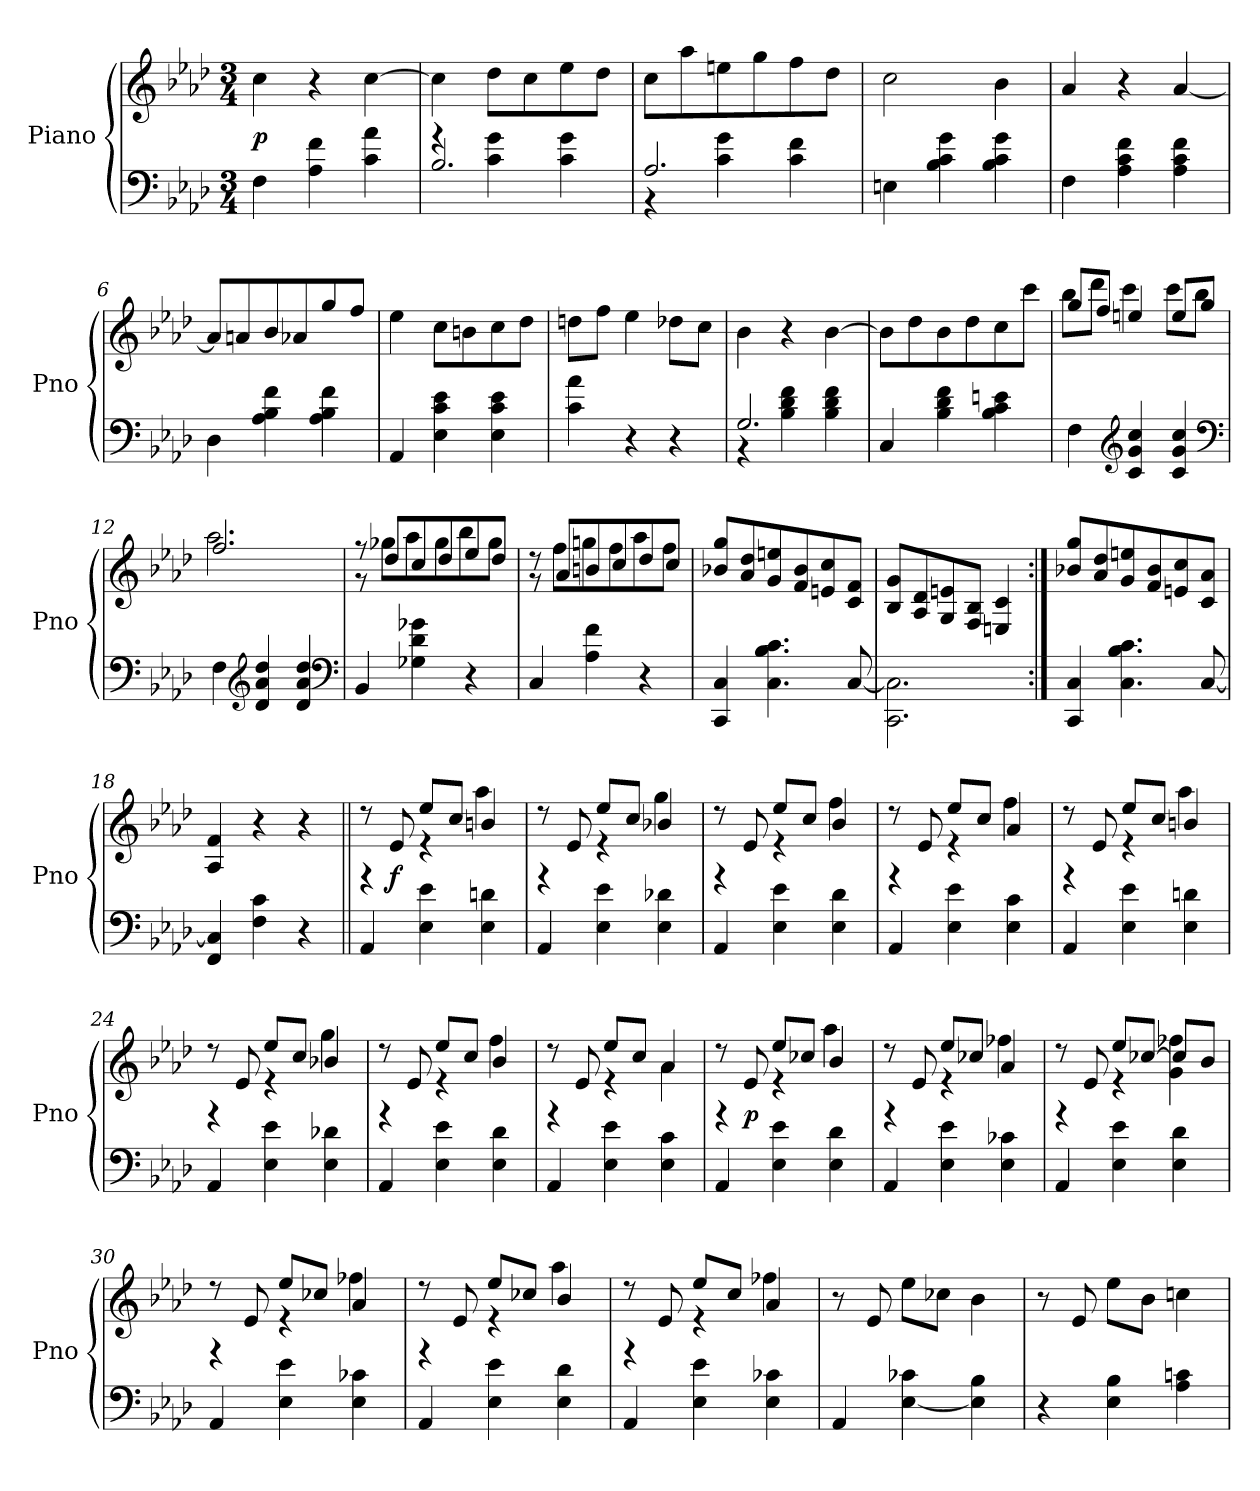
**kern	**kern	**dynam
*part1	*part1	*part1
*staff2	*staff1	*staff1/2
*I"Piano	*	*
*I'Pno	*	*
*clefF4	*clefG2	*
*k[b-e-a-d-]	*k[b-e-a-d-]	*
*f:	*f:	*
*M3/4	*M3/4	*
=1	=1	=1
4F	4cc	p
4A- 4f	4r	.
4c 4a-	[4cc	.
=2	=2	=2
*^	*	*
2.B-	4rg	4cc]	.
.	4c 4g	8dd-L	.
.	.	8cc	.
.	4c 4g	8ee-	.
.	.	8dd-J	.
=3	=3	=3	=3
2.A-	4r	8ccL	.
.	.	8aa-	.
.	4c 4g	8een	.
.	.	8gg	.
.	4c 4f	8ff	.
.	.	8dd-J	.
*v	*v	*	*
=4	=4	=4
4En	2cc	.
4B- 4c 4g	.	.
4B- 4c 4g	4b-	.
=5	=5	=5
4F	4a-	.
4A- 4c 4f	4r	.
4A- 4c 4f	[4a-	.
=6	=6	=6
4D-	8a-L]	.
.	8an	.
4A-\ 4B-\ 4f\	8b-/	.
.	8a-X/	.
4A-\ 4B-\ 4f\	8gg/	.
.	8ff/J	.
=7	=7	=7
4AA-	4ee-	.
4E- 4c 4e-	8ccL	.
.	8bn	.
4E- 4c 4e-	8cc	.
.	8dd-J	.
=8	=8	=8
4c 4a-	8ddnL	.
.	8ffJ	.
4r	4ee-	.
4r	8dd-XL	.
.	8ccJ	.
=9	=9	=9
*^	*	*
2.G	4r	4b-	.
.	4B- 4d- 4f	4r	.
.	4B- 4d- 4f	[4b-	.
*v	*v	*	*
=10	=10	=10
4C	8b-L]	.
.	8dd-	.
4B- 4d- 4f	8b-	.
.	8dd-	.
4B- 4c 4en	8cc	.
.	8cccJ	.
=11	=11	=11
*	*^	*
4F	8ggL	8bb-L	.
.	8ffJ	8ddd-J	.
*clefG2	*	*	*
4c 4g 4cc	4een	4ccc	.
4c 4g 4cc	8eeL	8cccL	.
.	8ggJ	8bb-J	.
*clefF4	*	*	*
=12	=12	=12	=12
4F	2.ff	2.aa-	.
*clefG2	*	*	*
4d- 4a- 4dd-	.	.	.
4d- 4a- 4dd-	.	.	.
*clefF4	*	*	*
=13	=13	=13	=13
4BB-	8r	8r	.
.	8dd-L	8gg-XL	.
4G-X 4d- 4g-X	8cc	8aa-	.
.	8dd-	8gg-	.
4r	8ee-	8bb-	.
.	8dd-J	8gg-J	.
=14	=14	=14	=14
4C	8r	8r	.
.	8a-L	8ffL	.
4A- 4f	8bn	8ggn	.
.	8cc	8ff	.
4r	8dd-	8aa-	.
.	8ccJ	8ffJ	.
*	*v	*v	*
=15	=15	=15
4CC 4C	8b-X 8ggL	.
.	8a- 8dd-	.
4.C 4.B- 4.c	8g 8een	.
.	8f 8b-	.
.	8en 8cc	.
[8C	8c 8fJ	.
=16	=16	=16
2.CC\ 2.C]\	8B-/ 8g/L	.
.	8A-/ 8d-/	.
.	8G/ 8en/	.
.	8F/ 8B-/J	.
.	4En/ 4c/	.
=17:|!	=17:|!	=17:|!
4CC 4C	8b-X 8ggL	.
.	8a- 8dd-	.
4.C 4.B- 4.c	8g 8een	.
.	8f 8b-	.
.	8en 8cc	.
[8C	8c 8a-J	.
=18	=18	=18
4FF 4C]	4A- 4f	.
4F 4c	4r	.
4r	4r	.
=19||	=19||	=19||
*	*^	*
4AA-	8r	4r	.
.	8e-	.	f
4E- 4e-	8ee-L	4r	.
.	8ccJ	.	.
4E- 4dn	4bn	4aa-	.
=20	=20	=20	=20
4AA-	8r	4r	.
.	8e-	.	.
4E- 4e-	8ee-L	4r	.
.	8ccJ	.	.
4E- 4d-X	4b-X	4gg	.
=21	=21	=21	=21
4AA-	8r	4r	.
.	8e-	.	.
4E- 4e-	8ee-L	4r	.
.	8ccJ	.	.
4E- 4d-	4b-	4ff	.
=22	=22	=22	=22
4AA-	8r	4r	.
.	8e-	.	.
4E- 4e-	8ee-L	4r	.
.	8ccJ	.	.
4E- 4c	4a-	4ff	.
=23	=23	=23	=23
4AA-	8r	4r	.
.	8e-	.	.
4E- 4e-	8ee-L	4r	.
.	8ccJ	.	.
4E- 4dn	4bn	4aa-	.
=24	=24	=24	=24
4AA-	8r	4r	.
.	8e-	.	.
4E- 4e-	8ee-L	4r	.
.	8ccJ	.	.
4E- 4d-X	4b-X	4gg	.
=25	=25	=25	=25
4AA-	8r	4r	.
.	8e-	.	.
4E- 4e-	8ee-L	4r	.
.	8ccJ	.	.
4E- 4d-	4b-	4ff	.
=26	=26	=26	=26
4AA-	8r	4r	.
.	8e-	.	.
4E- 4e-	8ee-L	4r	.
.	8ccJ	.	.
4E- 4c	4a-	4a-	.
=27	=27	=27	=27
4AA-	8r	4r	.
.	8e-	.	p
4E- 4e-	8ee-L	4r	.
.	8cc-XJ	.	.
4E- 4d-	4b-	4aa-	.
=28	=28	=28	=28
4AA-	8r	4r	.
.	8e-	.	.
4E- 4e-	8ee-L	4r	.
.	8cc-XJ	.	.
4E- 4c-X	4a-	4ff-X	.
=29	=29	=29	=29
4AA-	8r	4r	.
.	8e-	.	.
4E- 4e-	8ee-L	4r	.
.	[8cc-XJ	.	.
4E- 4d-	8cc-L]	4g 4ff-X	.
.	8b-J	.	.
=30	=30	=30	=30
4AA-	8r	4r	.
.	8e-	.	.
4E- 4e-	8ee-L	4r	.
.	8cc-XJ	.	.
4E- 4c-X	4a-	4ff-X	.
=31	=31	=31	=31
4AA-	8r	4r	.
.	8e-	.	.
4E- 4e-	8ee-L	4r	.
.	8cc-XJ	.	.
4E- 4d-	4b-	4aa-	.
=32	=32	=32	=32
4AA-	8r	4r	.
.	8e-	.	.
4E- 4e-	8ee-L	4r	.
.	8ccJ	.	.
4E- 4c-X	4a-	4ff-X	.
*	*v	*v	*
=33	=33	=33
4AA-	8r	.
.	8e-	.
[4E- 4c-X	8ee-L	.
.	8cc-XJ	.
4E-] 4B-	4b-	.
=34	=34	=34
4r	8r	.
.	8e-	.
4E- 4B-	8ee-L	.
.	8b-J	.
4A- 4cn	4ccn	.
=	=	=
*-	*-	*-
